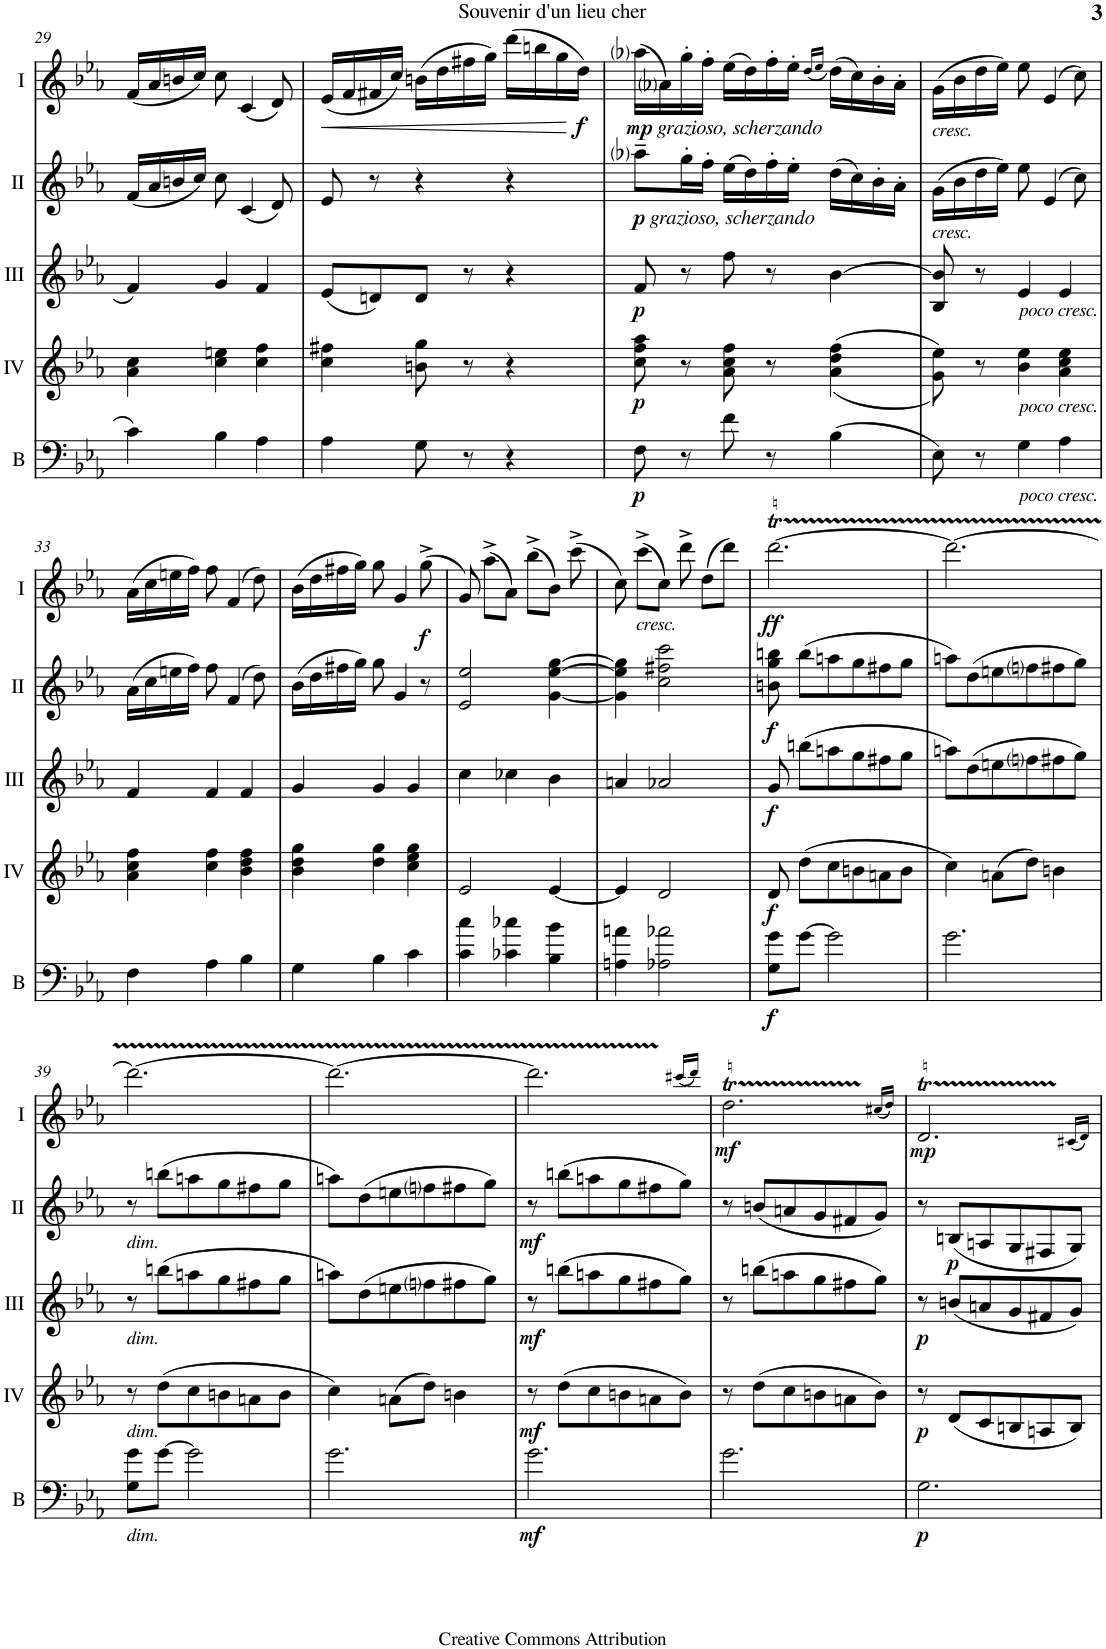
**kern	**dynam	**kern	**dynam	**kern	**dynam	**kern	**dynam	**kern	**dynam
*part5	*part5	*part4	*part4	*part3	*part3	*part2	*part2	*part1	*part1
*staff5	*staff5	*staff4	*staff4	*staff3	*staff3	*staff2	*staff2	*staff1	*staff1
*I"Bass	*	*I"Acc. 4	*	*I"Acc. 3	*	*I"Acc. 2	*	*I"Acc. 1	*
*I'B	*	*	*	*	*	*	*	*	*
!!LO:PB:g=z
*clefF4	*	*clefG2	*	*clefG2	*	*clefG2	*	*clefG2	*
*Trd7c12	*	*Trd7c12	*	*Trd7c12	*	*	*	*	*
*k[b-e-a-]	*	*k[b-e-a-]	*	*k[b-e-a-]	*	*k[b-e-a-]	*	*k[b-e-a-]	*
*M3/4	*	*M3/4	*	*M3/4	*	*M3/4	*	*M3/4	*
=29	=29	=29	=29	=29	=29	=29	=29	=29	=29
4c\	.	4a-\ 4cc\	.	4f/	.	(16f/LL	.	(16f/LL	.
.	.	.	.	.	.	16a-/	.	16a-/	.
.	.	.	.	.	.	16bn/	.	16bn/	.
.	.	.	.	.	.	16cc/JJ)	.	16cc/JJ)	.
4B-\	.	4cc\ 4een\	.	4g/	.	8cc\	.	8cc\	.
.	.	.	.	.	.	(4c/	.	(4c/	.
4A-\	.	4cc\ 4ff\	.	4f/	.	.	.	.	.
.	.	.	.	.	.	8d/)	.	8d/)	.
=30	=30	=30	=30	=30	=30	=30	=30	=30	=30
!	!	!	!	!	!	!	!	!	!LO:HP:b
4A-\	.	4cc\ 4ff#X\	.	(8e-/L	.	8e-/	.	(16e-/LL	<
.	.	.	.	.	.	.	.	16f/	.
.	.	.	.	8dn/)	.	8r	.	16f#X/	.
.	.	.	.	.	.	.	.	16cc/JJ)	.
8G\	.	8bn\ 8gg\	.	8d/J	.	4r	.	(16bn\LL	.
.	.	.	.	.	.	.	.	16dd\	.
8r	.	8r	.	8r	.	.	.	16ff#X\	.
.	.	.	.	.	.	.	.	16gg\JJ)	.
4r	.	4r	.	4r	.	4r	.	(16ddd\LL	.
.	.	.	.	.	.	.	.	16bbn\	.
.	.	.	.	.	.	.	.	16gg\	.
!	!	!	!	!	!	!	!	!	!LO:DY:n=1:b
.	.	.	.	.	.	.	.	16dd\JJ)	[ f
=31	=31	=31	=31	=31	=31	=31	=31	=31	=31
!	!	!	!	!	!	!	!	!LO:TX:b:i:t=grazioso, scherzando	!
!	!	!	!	!	!	!LO:TX:b:i:t=grazioso, scherzando	!	!	!
!	!LO:DY:b	!	!LO:DY:b	!	!LO:DY:b	!	!LO:DY:b	!	!LO:DY:b
8F\	p	8cc\ 8ff\ 8aa-\	p	8f/	p	8aa-i~\L	p	(16aa-i\LL	mp
.	.	.	.	.	.	.	.	16a-i\)	.
8r	.	8r	.	8r	.	16gg'\L	.	16gg'\	.
.	.	.	.	.	.	16ff'\JJ	.	16ff'\JJ	.
8f\	.	8a-\ 8cc\ 8ff\	.	8ff\	.	(16ee-\LL	.	(16ee-\LL	.
.	.	.	.	.	.	16dd\)	.	16dd\)	.
8r	.	8r	.	8r	.	16ff'\	.	16ff'\	.
.	.	.	.	.	.	16ee-'\JJ	.	16ee-'\JJ	.
.	.	.	.	.	.	.	.	(16qdd/LL	.
.	.	.	.	.	.	.	.	16qee-/JJ)	.
(4B-\	.	(<(4a-\ 4dd\ 4ff\	.	[4b-\	.	(16dd\LL	.	(16dd\LL	.
.	.	.	.	.	.	16cc\)	.	16cc\)	.
.	.	.	.	.	.	16b-'\	.	16b-'\	.
.	.	.	.	.	.	16a-'\JJ	.	16a-'\JJ	.
=32	=32	=32	=32	=32	=32	=32	=32	=32	=32
!	!	!	!	!	!	!	!	!LO:TX:b:i:t=cresc.	!
!	!	!	!	!	!	!LO:TX:b:i:t=cresc.	!	!	!
8E-\)	.	8g\ 8ee-\))	.	8B-/ 8b-/]	.	(16g\LL	.	(16g\LL	.
.	.	.	.	.	.	16b-\	.	16b-\	.
8r	.	8r	.	8r	.	16dd\	.	16dd\	.
.	.	.	.	.	.	16ee-\JJ)	.	16ee-\JJ)	.
!	!	!	!	!LO:TX:b:i:t=poco cresc.	!	!	!	!	!
!	!	!LO:TX:b:i:t=poco cresc.	!	!	!	!	!	!	!
!LO:TX:b:i:t=poco cresc.	!	!	!	!	!	!	!	!	!
4G\	.	4b-\ 4ee-\	.	4e-/	.	8ee-\	.	8ee-\	.
.	.	.	.	.	.	(4e-/	.	(4e-/	.
4A-\	.	4a-\ 4cc\ 4ee-\	.	4e-/	.	.	.	.	.
.	.	.	.	.	.	8cc\)	.	8cc\)	.
!!LO:LB:g=z
=33	=33	=33	=33	=33	=33	=33	=33	=33	=33
4F\	.	4a-\ 4cc\ 4ff\	.	4f/	.	(16a-\LL	.	(16a-\LL	.
.	.	.	.	.	.	16cc\	.	16cc\	.
.	.	.	.	.	.	16een\	.	16een\	.
.	.	.	.	.	.	16ff\JJ)	.	16ff\JJ)	.
4A-\	.	4cc\ 4ff\	.	4f/	.	8ff\	.	8ff\	.
.	.	.	.	.	.	(4f/	.	(4f/	.
4B-\	.	4b-\ 4dd\ 4ff\	.	4f/	.	.	.	.	.
.	.	.	.	.	.	8dd\)	.	8dd\)	.
=34	=34	=34	=34	=34	=34	=34	=34	=34	=34
4G\	.	4b-\ 4dd\ 4gg\	.	4g/	.	(16b-\LL	.	(16b-\LL	.
.	.	.	.	.	.	16dd\	.	16dd\	.
.	.	.	.	.	.	16ff#X\	.	16ff#X\	.
.	.	.	.	.	.	16gg\JJ)	.	16gg\JJ)	.
4B-\	.	4dd\ 4gg\	.	4g/	.	8gg\	.	8gg\	.
.	.	.	.	.	.	4g/	.	4g/	.
4c\	.	4cc\ 4ee-\ 4gg\	.	4g/	.	.	.	.	.
!	!	!	!	!	!	!	!	!	!LO:DY:b
.	.	.	.	.	.	8r	.	(8gg^\	f
=35	=35	=35	=35	=35	=35	=35	=35	=35	=35
4c\ 4cc\	.	2e-/	.	4cc\	.	2e-/ 2ee-/	.	8g/)	.
.	.	.	.	.	.	.	.	(8aa-^\L	.
4c-X\ 4cc-X\	.	.	.	4cc-X\	.	.	.	8a-\J)	.
.	.	.	.	.	.	.	.	(8bb-^\L	.
4B-\ 4b-\	.	[4e-/	.	4b-\	.	[4g\ [4ee-\ [4gg\	.	8b-\J)	.
.	.	.	.	.	.	.	.	(8ccc^\	.
=36	=36	=36	=36	=36	=36	=36	=36	=36	=36
4An\ 4an\	.	4e-/]	.	4an/	.	4g\] 4ee-\] 4gg\]	.	8cc\)	.
!	!	!	!	!	!	!	!	!LO:TX:b:i:t=cresc.	!
.	.	.	.	.	.	.	.	(8ccc^\L	.
2A-X\ 2a-X\	.	2d/	.	2a-X/	.	2cc\ 2ff#X\ 2ccc\	.	8cc\J)	.
.	.	.	.	.	.	.	.	8ddd^\	.
.	.	.	.	.	.	.	.	(8dd\L	.
.	.	.	.	.	.	.	.	8ddd\J)	.
=37	=37	=37	=37	=37	=37	=37	=37	=37	=37
!	!LO:DY:b	!	!LO:DY:b	!	!LO:DY:b	!	!LO:DY:b	!	!LO:DY:b
8G\ 8g\L	f	8d/	f	8g/	f	8bn\ 8gg\ 8bbn\	f	[2.dddT\	ff
[8g\J	.	(8dd\L	.	(8bbn\L	.	(8bb\L	.	.	.
2g\]	.	8cc\	.	8aan\	.	8aan\	.	.	.
.	.	8bn\	.	8gg\	.	8gg\	.	.	.
.	.	8an\	.	8ff#X\	.	8ff#X\	.	.	.
.	.	8b\J	.	8gg\J	.	8gg\J	.	.	.
=38	=38	=38	=38	=38	=38	=38	=38	=38	=38
2.g\	.	4cc\)	.	8aan\L)	.	8aan\L)	.	2.ddd\_	.
.	.	.	.	(8dd\	.	(8dd\	.	.	.
.	.	(8an\L	.	8een\	.	8een\	.	.	.
.	.	8dd\J)	.	8ffni\	.	8ffni\	.	.	.
.	.	4bn\	.	8ff#X\	.	8ff#X\	.	.	.
.	.	.	.	8gg\J)	.	8gg\J)	.	.	.
!!LO:LB:g=z
=39	=39	=39	=39	=39	=39	=39	=39	=39	=39
!	!	!	!	!	!	!LO:TX:b:i:t=dim.	!	!	!
!	!	!	!	!LO:TX:b:i:t=dim.	!	!	!	!	!
!	!	!LO:TX:b:i:t=dim.	!	!	!	!	!	!	!
!LO:TX:b:i:t=dim.	!	!	!	!	!	!	!	!	!
8G\ 8g\L	.	8r	.	8r	.	8r	.	2.ddd\_	.
[8g\J	.	(8dd\L	.	(8bbn\L	.	(8bbn\L	.	.	.
2g\]	.	8cc\	.	8aan\	.	8aan\	.	.	.
.	.	8bn\	.	8gg\	.	8gg\	.	.	.
.	.	8an\	.	8ff#X\	.	8ff#X\	.	.	.
.	.	8b\J	.	8gg\J	.	8gg\J	.	.	.
=40	=40	=40	=40	=40	=40	=40	=40	=40	=40
2.g\	.	4cc\)	.	8aan\L)	.	8aan\L)	.	2.ddd\_	.
.	.	.	.	(8dd\	.	(8dd\	.	.	.
.	.	(8an\L	.	8een\	.	8een\	.	.	.
.	.	8dd\J)	.	8ffni\	.	8ffni\	.	.	.
.	.	4bn\	.	8ff#X\	.	8ff#X\	.	.	.
.	.	.	.	8gg\J)	.	8gg\J)	.	.	.
=41	=41	=41	=41	=41	=41	=41	=41	=41	=41
!	!LO:DY:b	!	!LO:DY:b	!	!LO:DY:b	!	!LO:DY:b	!	!
2.g\	mf	8r	mf	8r	mf	8r	mf	2.dddTTT\]	.
.	.	(8dd\L	.	(8bbn\L	.	(8bbn\L	.	.	.
.	.	8cc\	.	8aan\	.	8aan\	.	.	.
.	.	8bn\	.	8gg\	.	8gg\	.	.	.
.	.	8an\	.	8ff#X\	.	8ff#X\	.	.	.
.	.	8b\J)	.	8gg\J)	.	8gg\J)	.	.	.
.	.	.	.	.	.	.	.	(16qccc#X/LL	.
.	.	.	.	.	.	.	.	16qddd/JJ)	.
=42	=42	=42	=42	=42	=42	=42	=42	=42	=42
!	!	!	!	!	!	!	!	!	!LO:DY:b
2.g\	.	8r	.	8r	.	8r	.	2.ddT\	mf
.	.	(8dd\L	.	(8bbn\L	.	(8bn/L	.	.	.
.	.	8cc\	.	8aan\	.	8an/	.	.	.
.	.	8bn\	.	8gg\	.	8g/	.	.	.
.	.	8an\	.	8ff#X\	.	8f#X/	.	.	.
.	.	8b\J)	.	8gg\J)	.	8g/J)	.	.	.
.	.	.	.	.	.	.	.	(16qcc#X/LL	.
.	.	.	.	.	.	.	.	16qdd/JJ)	.
=43	=43	=43	=43	=43	=43	=43	=43	=43	=43
!	!LO:DY:b	!	!LO:DY:b	!	!LO:DY:b	!	!	!	!LO:DY:b
2.G\	p	8r	p	8r	p	8r	.	2.dT/	mp
!	!	!	!	!	!	!	!LO:DY:b	!	!
.	.	(8d/L	.	(8bn/L	.	(8Bn/L	p	.	.
.	.	8c/	.	8an/	.	8An/	.	.	.
.	.	8Bn/	.	8g/	.	8G/	.	.	.
.	.	8An/	.	8f#X/	.	8F#X/	.	.	.
.	.	8B/J)	.	8g/J)	.	8G/J)	.	.	.
.	.	.	.	.	.	.	.	(16qc#X/LL	.
.	.	.	.	.	.	.	.	16qd/JJ)	.
=	=	=	=	=	=	=	=	=	=
*-	*-	*-	*-	*-	*-	*-	*-	*-	*-
